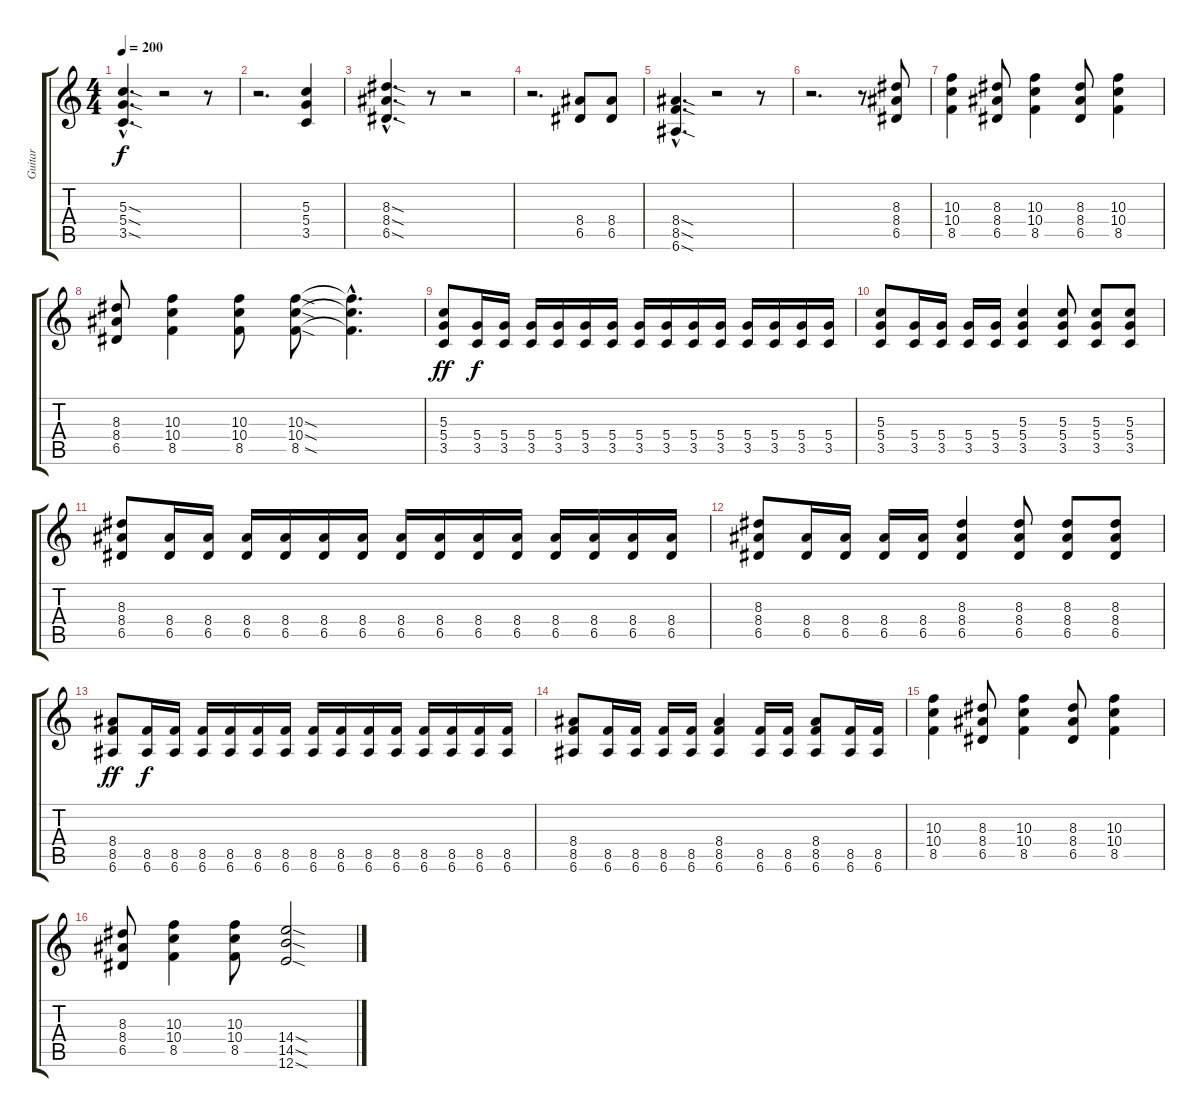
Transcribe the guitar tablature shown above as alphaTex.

\track ("Guitar" "Guitar") {instrument distortionguitar}
\staff {score tabs}
\tuning (E4 B3 G3 D3 A2 E2) {hide}
\ts (4 4)
\tempo 200
\clef g2
\ks c
(5.3{sod hac} 5.4{sod hac} 3.5{sod hac}).4{d dy f} r.2 r.8 |
r.2{d} (5.3 5.4 3.5).4 |
(8.3{sod hac} 8.4{sod hac} 6.5{sod hac}).4{d} r.8 r.2 |
r.2{d} (8.4 6.5).8 (8.4 6.5).8 |
(8.4{sod hac} 8.5{sod hac} 6.6{sod hac}).4{d} r.2 r.8 |
r.2{d} r.8 (8.3 8.4 6.5).8 |
(10.3 10.4 8.5).4 (8.3 8.4 6.5).8 (10.3 10.4 8.5).4 (8.3 8.4 6.5).8 (10.3 10.4 8.5).4 |
(8.3 8.4 6.5).8 (10.3 10.4 8.5).4 (10.3 10.4 8.5).8 (10.3{sod} 10.4{sod} 8.5{sod}).8 (10.3{hac t} 10.4{hac t} 8.5{hac t}).4{d} |
(5.3 5.4 3.5).8{dy ff} (5.4 3.5).16{dy f} (5.4 3.5).16 (5.4 3.5).16 (5.4 3.5).16 (5.4 3.5).16 (5.4 3.5).16 (5.4 3.5).16 (5.4 3.5).16 (5.4 3.5).16 (5.4 3.5).16 (5.4 3.5).16 (5.4 3.5).16 (5.4 3.5).16 (5.4 3.5).16 |
(5.3 5.4 3.5).8 (5.4 3.5).16 (5.4 3.5).16 (5.4 3.5).16 (5.4 3.5).16 (5.3 5.4 3.5).4 (5.3 5.4 3.5).8 (5.3 5.4 3.5).8 (5.3 5.4 3.5).8 |
(8.3 8.4 6.5).8 (8.4 6.5).16 (8.4 6.5).16 (8.4 6.5).16 (8.4 6.5).16 (8.4 6.5).16 (8.4 6.5).16 (8.4 6.5).16 (8.4 6.5).16 (8.4 6.5).16 (8.4 6.5).16 (8.4 6.5).16 (8.4 6.5).16 (8.4 6.5).16 (8.4 6.5).16 |
(8.3 8.4 6.5).8 (8.4 6.5).16 (8.4 6.5).16 (8.4 6.5).16 (8.4 6.5).16 (8.3 8.4 6.5).4 (8.3 8.4 6.5).8 (8.3 8.4 6.5).8 (8.3 8.4 6.5).8 |
(8.4 8.5 6.6).8{dy ff} (8.5 6.6).16{dy f} (8.5 6.6).16 (8.5 6.6).16 (8.5 6.6).16 (8.5 6.6).16 (8.5 6.6).16 (8.5 6.6).16 (8.5 6.6).16 (8.5 6.6).16 (8.5 6.6).16 (8.5 6.6).16 (8.5 6.6).16 (8.5 6.6).16 (8.5 6.6).16 |
(8.4 8.5 6.6).8 (8.5 6.6).16 (8.5 6.6).16 (8.5 6.6).16 (8.5 6.6).16 (8.4 8.5 6.6).4 (8.5 6.6).16 (8.5 6.6).16 (8.4 8.5 6.6).8 (8.5 6.6).16 (8.5 6.6).16 |
(10.3 10.4 8.5).4 (8.3 8.4 6.5).8 (10.3 10.4 8.5).4 (8.3 8.4 6.5).8 (10.3 10.4 8.5).4 |
(8.3 8.4 6.5).8 (10.3 10.4 8.5).4 (10.3 10.4 8.5).8 (14.4{sod} 14.5{sod} 12.6{sod}).2
